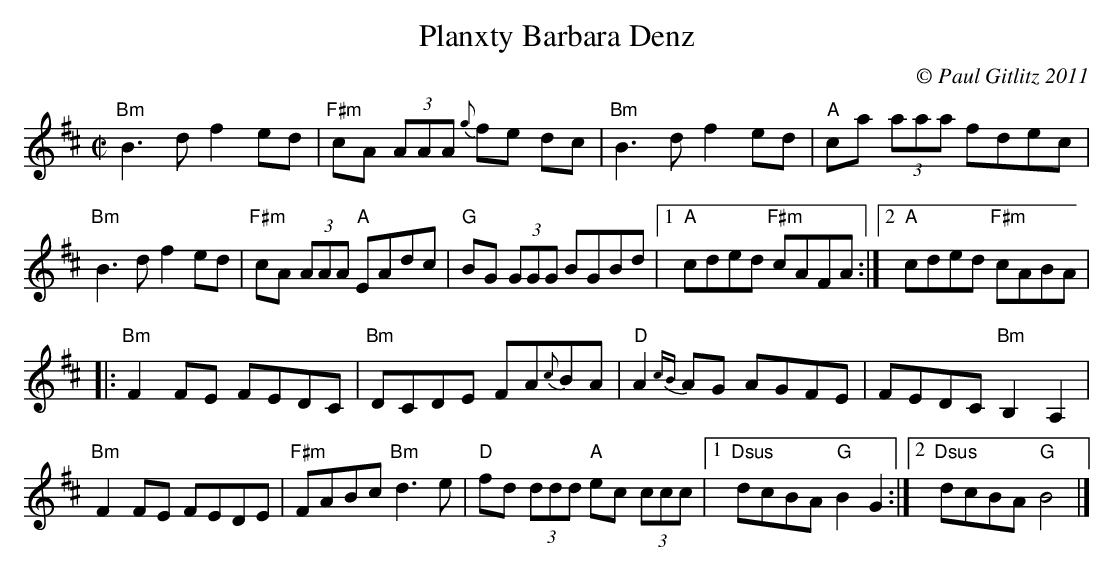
X:1
T:Planxty Barbara Denz
M:C|
C:© Paul Gitlitz 2011
K:Bm
"Bm"B3d f2ed|"F#m"cA (3AAA {g}fe dc|"Bm"B3d f2ed|"A"ca (3aaa fdec|!
"Bm"B3d f2ed|"F#m"cA (3AAA "A"EAdc|"G"BG (3GGG BGBd|1"A"cded "F#m"cAFA:|2"A"cded "F#m"cABA|!
|:"Bm"F2FE FEDC|"Bm"DCDE FA{c}BA|"D"A2{cB}AG AGFE|FEDC "Bm"B,2A,2|!
"Bm"F2FE FEDE|"F#m"FABc "Bm"d3e|"D"fd (3ddd "A"ec (3ccc|1"Dsus"dcBA "G"B2G2:|2"Dsus"dcBA "G"B4|]
